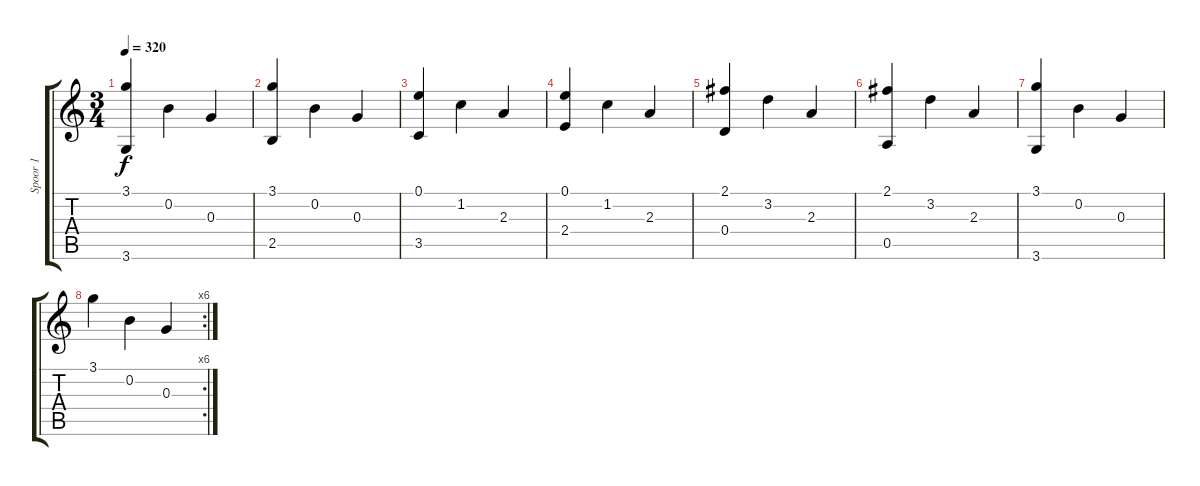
\track ("Spoor 1" "Spoor 1") {instrument acousticguitarnylon}
\staff {score tabs}
\tuning (E4 B3 G3 D3 A2 E2) {hide}
\ts (3 4)
\tempo 320
\clef g2
\ks c
(3.1 3.6).4{dy f} 0.2.4 0.3.4 |
(3.1 2.5).4 0.2.4 0.3.4 |
(0.1 3.5).4 1.2.4 2.3.4 |
(0.1 2.4).4 1.2.4 2.3.4 |
(2.1 0.4).4 3.2.4 2.3.4 |
(2.1 0.5).4 3.2.4 2.3.4 |
(3.1 3.6).4 0.2.4 0.3.4 |
\rc 6
3.1.4 0.2.4 0.3.4
